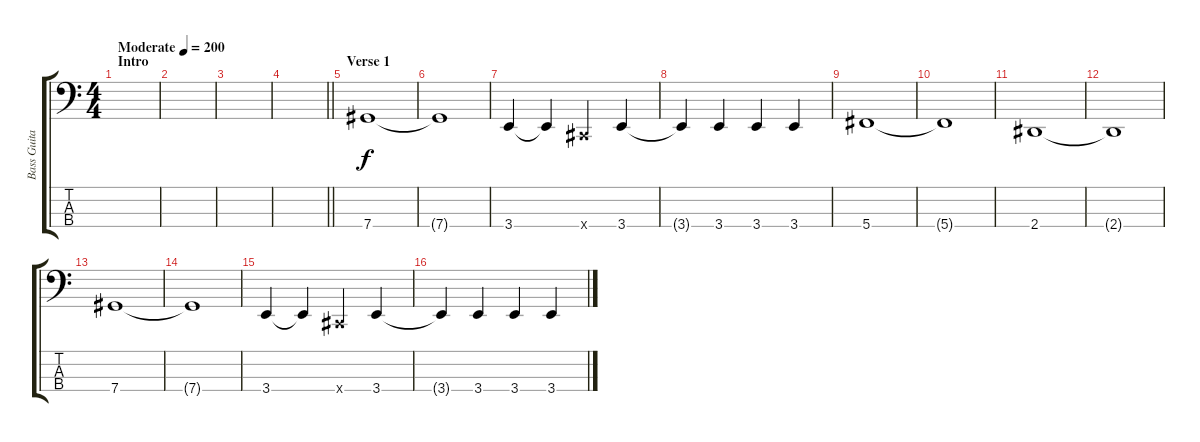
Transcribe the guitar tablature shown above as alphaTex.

\track ("Bass Guitar" "Bass Guita") {instrument electricbassfinger}
\staff {score tabs}
\tuning (Gb2 Db2 Ab1 Db1) {hide}
\ts (4 4)
\section ("" "Intro")
\tempo (200 "Moderate")
\clef f4
\ks c
|
|
|
\barLineRight lightlight
|
\section ("" "Verse 1")
7.4.1 |
7.4{t}.1 |
3.4.4 3.4{t}.4 0.4{x}.4 3.4.4 |
3.4{t}.4 3.4.4 3.4.4 3.4.4 |
5.4.1 |
5.4{t}.1 |
2.4.1 |
2.4{t}.1 |
7.4.1 |
7.4{t}.1 |
3.4.4 3.4{t}.4 0.4{x}.4 3.4.4 |
3.4{t}.4 3.4.4 3.4.4 3.4.4
